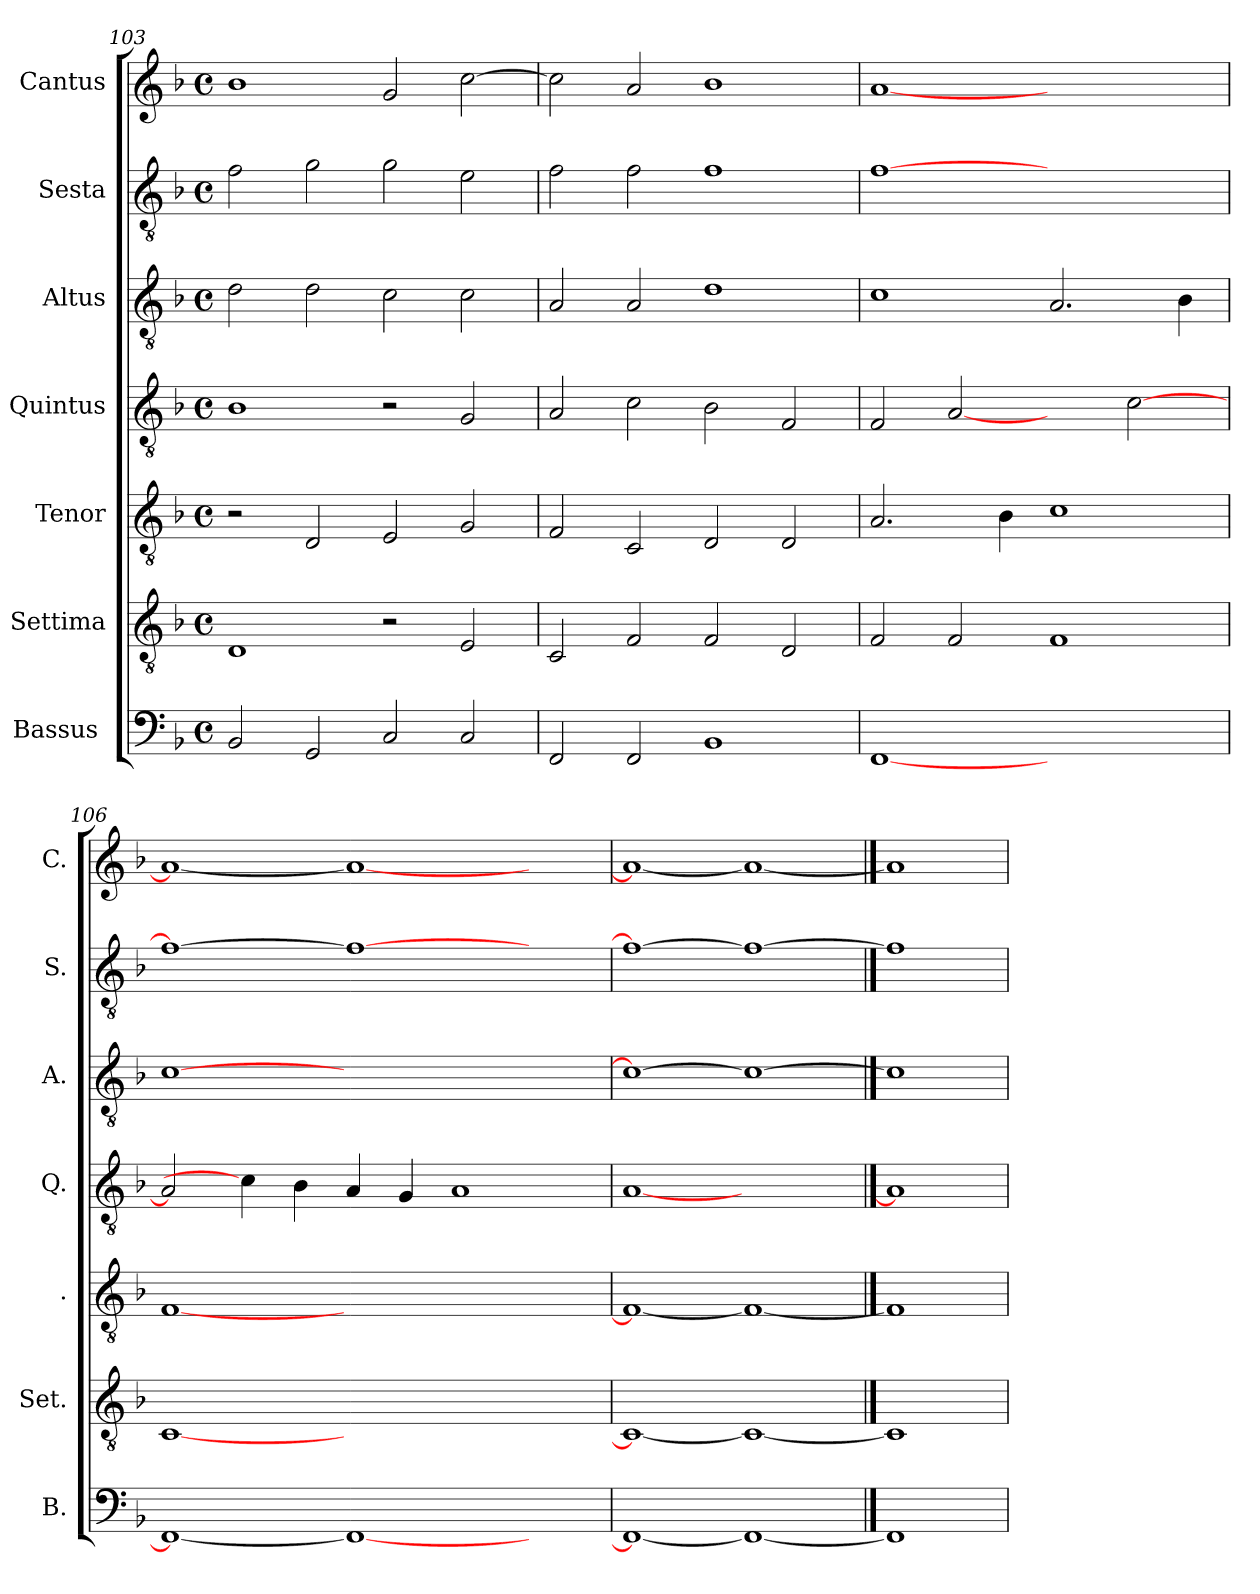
**kern	**kern	**kern	**kern	**kern	**kern	**kern
*part7	*part6	*part5	*part4	*part3	*part2	*part1
*staff7	*staff6	*staff5	*staff4	*staff3	*staff2	*staff1
*I"Bassus 	*I"Settima	*I"Tenor	*I"Quintus	*I"Altus	*I"Sesta	*I"Cantus
*I'B.	*I'Set.	*I'.	*I'Q.	*I'A.	*I'S.	*I'C.
*clefF4	*clefGv2	*clefGv2	*clefGv2	*clefGv2	*clefGv2	*clefG2
*k[b-]	*k[b-]	*k[b-]	*k[b-]	*k[b-]	*k[b-]	*k[b-]
*F:	*F:	*F:	*F:	*F:	*F:	*F:
*M4/4	*M4/4	*M4/4	*M4/4	*M4/4	*M4/4	*M4/4
*met(c)	*met(c)	*met(c)	*met(c)	*met(c)	*met(c)	*met(c)
=103	=103	=103	=103	=103	=103	=103
2BB-/	1D	2r	1B-	2d\	2f\	1b-
2GG/	.	2D/	.	2d\	2g\	.
2C/	2r	2E/	2r	2c\	2g\	2g/
2C/	2E/	2G/	2G/	2c\	2e\	[2cc\
=104	=104	=104	=104	=104	=104	=104
2FF/	2C/	2F/	2A/	2A/	2f\	2cc\]
2FF/	2F/	2C/	2c\	2A/	2f\	2a/
1BB-	2F/	2D/	2B-\	1d	1f	1b-
.	2D/	2D/	2F/	.	.	.
=105	=105	=105	=105	=105	=105	=105
[1FF	2F/	2.A/	2F/	1c	[1f	[1a
.	2F/	.	[2A	.	.	.
.	.	4B-\	.	.	.	.
1ryy	1F	1c	2ryy	2.A/	1ryy	1ryy
.	.	.	[2c\	.	.	.
.	.	.	.	4B-\	.	.
=106	=106	=106	=106	=106	=106	=106
1FF_	[1C	[1F	2A]	[1c	1f_	1a_
.	.	.	4c\]	.	.	.
.	.	.	4B-\	.	.	.
1FF_	1.ryy	1.ryy	4A/	1.ryy	1f_	1a_
.	.	.	4G/	.	.	.
.	.	.	1A	.	.	.
2ryy	.	.	.	.	2ryy	2ryy
=107	=107	=107	=107	=107	=107	=107
1FF_	1C_	1F_	[1A	1c_	1f_	1a_
1FF_	1C_	1F_	1ryy	1c_	1f_	1a_
==108	==108	==108	==108	==108	==108	==108
1FF]	1C]	1F]	1A]	1c]	1f]	1a]
=	=	=	=	=	=	=
*-	*-	*-	*-	*-	*-	*-
